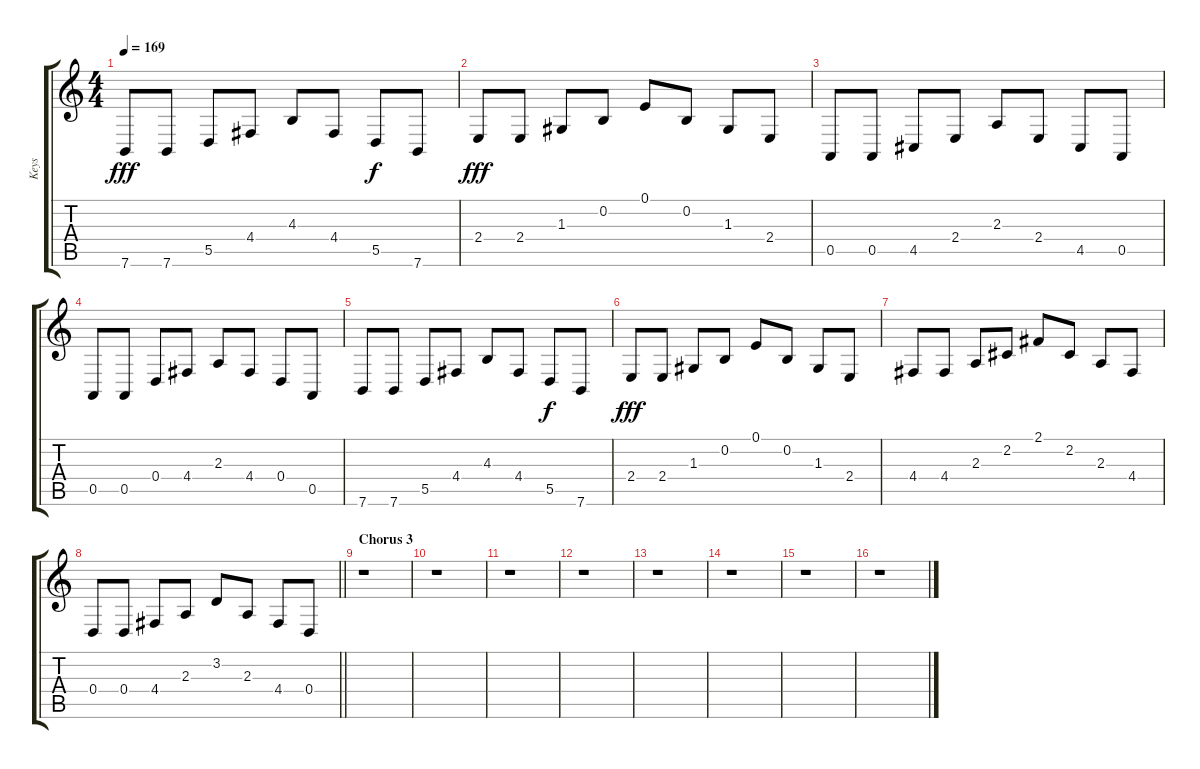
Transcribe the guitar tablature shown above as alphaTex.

\track ("Keys" "Keys") {instrument harpsichord}
\staff {score tabs}
\tuning (E4 B3 G3 D3 A2 E2) {hide}
\ts (4 4)
\tempo 169
\clef g2
\ks c
7.6.8{dy fff} 7.6.8 5.5.8 4.4.8 4.3.8 4.4.8 5.5.8{dy f} 7.6.8 |
2.4.8{dy fff} 2.4.8 1.3.8 0.2.8 0.1.8 0.2.8 1.3.8 2.4.8 |
0.5.8 0.5.8 4.5.8 2.4.8 2.3.8 2.4.8 4.5.8 0.5.8 |
0.5.8 0.5.8 0.4.8 4.4.8 2.3.8 4.4.8 0.4.8 0.5.8 |
7.6.8 7.6.8 5.5.8 4.4.8 4.3.8 4.4.8 5.5.8{dy f} 7.6.8 |
2.4.8{dy fff} 2.4.8 1.3.8 0.2.8 0.1.8 0.2.8 1.3.8 2.4.8 |
4.4.8 4.4.8 2.3.8 2.2.8 2.1.8 2.2.8 2.3.8 4.4.8 |
\barLineRight lightlight
0.4.8 0.4.8 4.4.8 2.3.8 3.2.8 2.3.8 4.4.8 0.4.8 |
\section ("" "Chorus 3")
r.1 |
r.1 |
r.1 |
r.1 |
r.1 |
r.1 |
r.1 |
r.1
